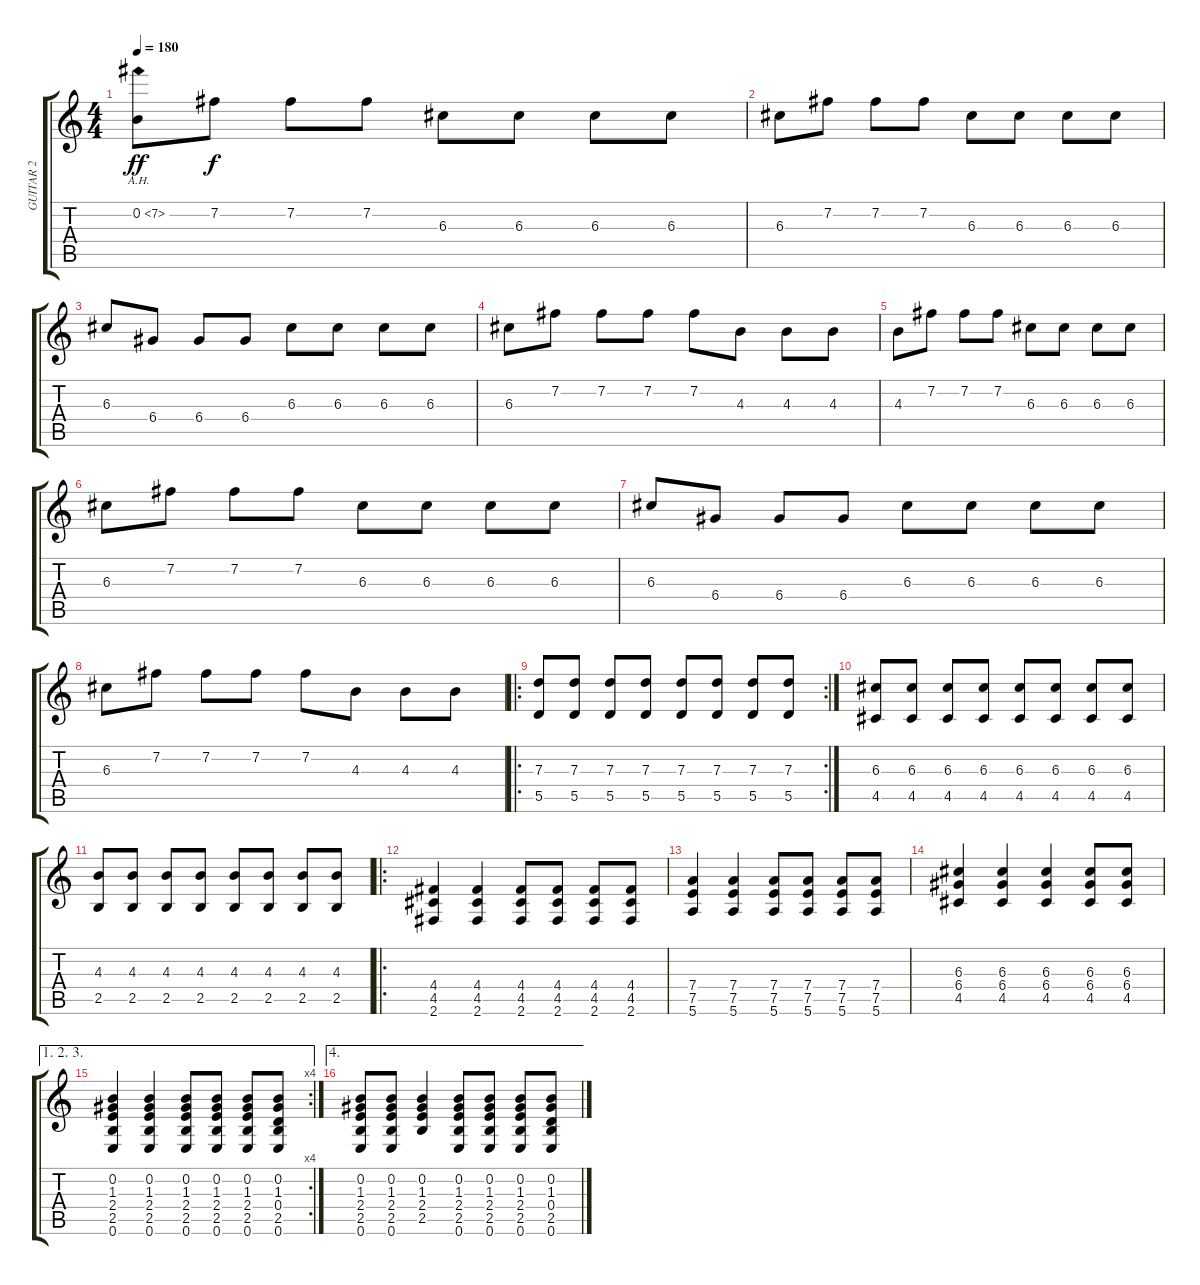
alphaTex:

\track ("GUITAR 2" "GUITAR 2") {instrument electricguitarclean}
\staff {score tabs}
\tuning (E4 B3 G3 D3 A2 E2) {hide}
\ts (4 4)
\tempo 180
\clef g2
\ks c
0.2{ah 7}.8{dy ff} 7.2.8{dy f} 7.2.8 7.2.8 6.3.8 6.3.8 6.3.8 6.3.8 |
6.3.8 7.2.8 7.2.8 7.2.8 6.3.8 6.3.8 6.3.8 6.3.8 |
6.3.8 6.4.8 6.4.8 6.4.8 6.3.8 6.3.8 6.3.8 6.3.8 |
6.3.8 7.2.8 7.2.8 7.2.8 7.2.8 4.3.8 4.3.8 4.3.8 |
4.3.8 7.2.8 7.2.8 7.2.8 6.3.8 6.3.8 6.3.8 6.3.8 |
6.3.8 7.2.8 7.2.8 7.2.8 6.3.8 6.3.8 6.3.8 6.3.8 |
6.3.8 6.4.8 6.4.8 6.4.8 6.3.8 6.3.8 6.3.8 6.3.8 |
6.3.8 7.2.8 7.2.8 7.2.8 7.2.8 4.3.8 4.3.8 4.3.8 |
\ro
\rc 2
(7.3 5.5).8 (7.3 5.5).8 (7.3 5.5).8 (7.3 5.5).8 (7.3 5.5).8 (7.3 5.5).8 (7.3 5.5).8 (7.3 5.5).8 |
(6.3 4.5).8 (6.3 4.5).8 (6.3 4.5).8 (6.3 4.5).8 (6.3 4.5).8 (6.3 4.5).8 (6.3 4.5).8 (6.3 4.5).8 |
(4.3 2.5).8 (4.3 2.5).8 (4.3 2.5).8 (4.3 2.5).8 (4.3 2.5).8 (4.3 2.5).8 (4.3 2.5).8 (4.3 2.5).8 |
\ro
(4.4 4.5 2.6).4 (4.4 4.5 2.6).4 (4.4 4.5 2.6).8 (4.4 4.5 2.6).8 (4.4 4.5 2.6).8 (4.4 4.5 2.6).8 |
(7.4 7.5 5.6).4 (7.4 7.5 5.6).4 (7.4 7.5 5.6).8 (7.4 7.5 5.6).8 (7.4 7.5 5.6).8 (7.4 7.5 5.6).8 |
(6.3 6.4 4.5).4 (6.3 6.4 4.5).4 (6.3 6.4 4.5).4 (6.3 6.4 4.5).8 (6.3 6.4 4.5).8 |
\ae (1 2 3)
\rc 4
(0.2 1.3 2.4 2.5 0.6).4 (0.2 1.3 2.4 2.5 0.6).4 (0.2 1.3 2.4 2.5 0.6).8 (0.2 1.3 2.4 2.5 0.6).8 (0.2 1.3 2.4 2.5 0.6).8 (0.2 1.3 0.4 2.5 0.6).8 |
\ae 4
(0.2 1.3 2.4 2.5 0.6).8 (0.2 1.3 2.4 2.5 0.6).8 (0.2 1.3 2.4 2.5).4 (0.2 1.3 2.4 2.5 0.6).8 (0.2 1.3 2.4 2.5 0.6).8 (0.2 1.3 2.4 2.5 0.6).8 (0.2 1.3 0.4 2.5 0.6).8
